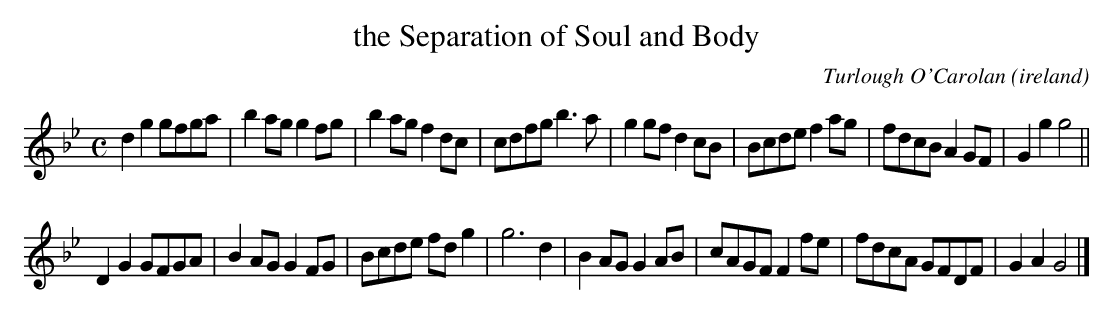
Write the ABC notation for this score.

X:1
T:the Separation of Soul and Body
O:ireland
M:C
C:Turlough O'Carolan
K:Gm
d2g2 gfga|b2ag g2fg|b2ag f2dc|cdfg b3a|\
g2gf d2cB|Bcde f2ag|fdcB A2GF|G2g2 g4||
D2G2 GFGA|B2AG G2FG|Bcde fdg2|g6 d2|\
B2AG G2AB|cAGF F2fe|fdcA GFDF|G2A2 G4|]
